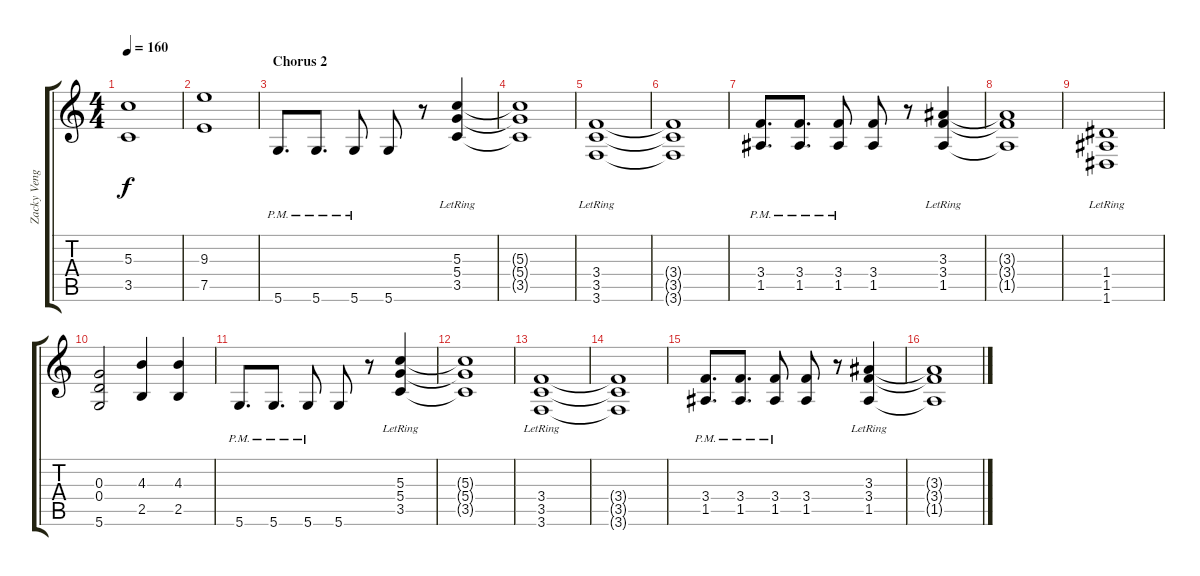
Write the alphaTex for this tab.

\track ("Zacky Vengeance" "Zacky Veng") {instrument overdrivenguitar}
\staff {score tabs}
\tuning (E4 B3 G3 D3 A2 D2) {hide}
\ts (4 4)
\tempo 160
\clef g2
\ks c
(5.3 3.5).1{dy f} |
(9.3 7.5).1 |
\section ("" "Chorus 2")
5.6{pm}.8{d} 5.6{pm}.8{d} 5.6{pm}.8 5.6.8 r.8 (5.3{lr} 5.4{lr} 3.5{lr}).4 |
(5.3{t} 5.4{t} 3.5{t}).1 |
(3.4{lr} 3.5{lr} 3.6{lr}).1 |
(3.4{t} 3.5{t} 3.6{t}).1 |
(3.4 1.5{pm}).8{d} (3.4 1.5{pm}).8{d} (3.4 1.5{pm}).8 (3.4 1.5).8 r.8 (3.3{lr} 3.4{lr} 1.5{lr}).4 |
(3.3{t} 3.4{t} 1.5{t}).1 |
(1.4{lr} 1.5{lr} 1.6{lr}).1 |
(0.3 0.4 5.6).2 (4.3 2.5).4 (4.3 2.5).4 |
5.6{pm}.8{d} 5.6{pm}.8{d} 5.6{pm}.8 5.6.8 r.8 (5.3{lr} 5.4{lr} 3.5{lr}).4 |
(5.3{t} 5.4{t} 3.5{t}).1 |
(3.4{lr} 3.5{lr} 3.6{lr}).1 |
(3.4{t} 3.5{t} 3.6{t}).1 |
(3.4 1.5{pm}).8{d} (3.4 1.5{pm}).8{d} (3.4 1.5{pm}).8 (3.4 1.5).8 r.8 (3.3{lr} 3.4{lr} 1.5{lr}).4 |
(3.3{t} 3.4{t} 1.5{t}).1
